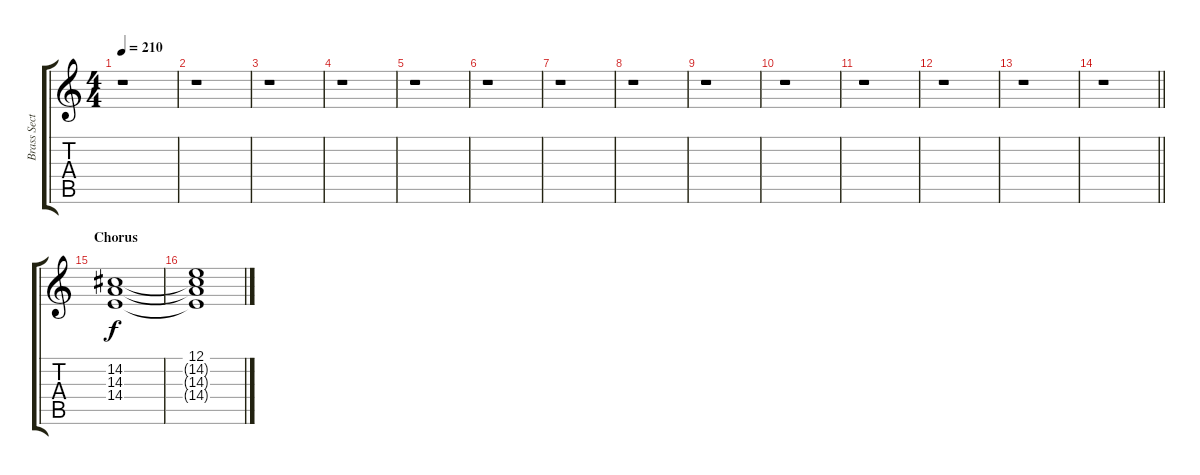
\track ("Brass Section" "Brass Sect") {instrument brasssection}
\staff {score tabs}
\tuning (E4 B3 G3 D3 A2 E2) {hide}
\ts (4 4)
\tempo 210
\clef g2
\ks c
r.1{dy f} |
r.1 |
r.1 |
r.1 |
r.1 |
r.1 |
r.1 |
r.1 |
r.1 |
r.1 |
r.1 |
r.1 |
r.1 |
\barLineRight lightlight
r.1 |
\section ("" "Chorus")
(14.2 14.3 14.4).1 |
(12.1 14.2{t} 14.3{t} 14.4{t}).1
